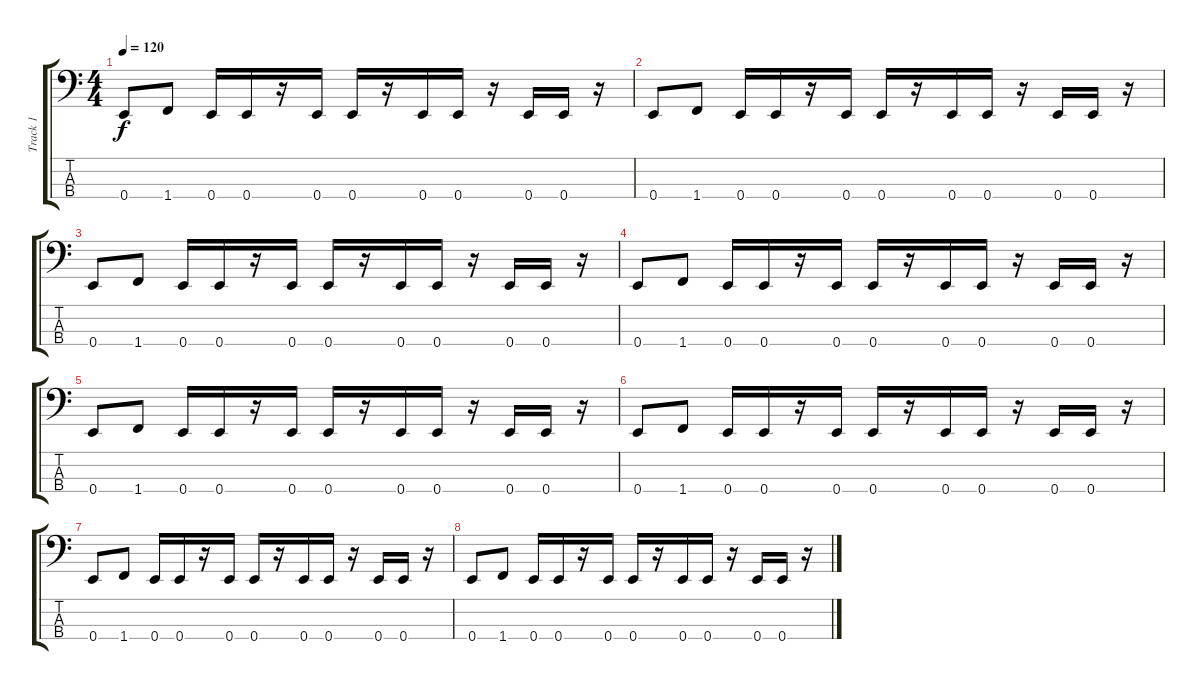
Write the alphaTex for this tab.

\track ("Track 1" "Track 1") {instrument synthbass2}
\staff {score tabs}
\tuning (G2 D2 A1 E1) {hide}
\ts (4 4)
\tempo 120
\clef f4
\ks c
0.4.8{dy f} 1.4.8 0.4.16 0.4.16 r.16 0.4.16 0.4.16 r.16 0.4.16 0.4.16 r.16 0.4.16 0.4.16 r.16 |
0.4.8 1.4.8 0.4.16 0.4.16 r.16 0.4.16 0.4.16 r.16 0.4.16 0.4.16 r.16 0.4.16 0.4.16 r.16 |
0.4.8 1.4.8 0.4.16 0.4.16 r.16 0.4.16 0.4.16 r.16 0.4.16 0.4.16 r.16 0.4.16 0.4.16 r.16 |
0.4.8 1.4.8 0.4.16 0.4.16 r.16 0.4.16 0.4.16 r.16 0.4.16 0.4.16 r.16 0.4.16 0.4.16 r.16 |
0.4.8 1.4.8 0.4.16 0.4.16 r.16 0.4.16 0.4.16 r.16 0.4.16 0.4.16 r.16 0.4.16 0.4.16 r.16 |
0.4.8 1.4.8 0.4.16 0.4.16 r.16 0.4.16 0.4.16 r.16 0.4.16 0.4.16 r.16 0.4.16 0.4.16 r.16 |
0.4.8 1.4.8 0.4.16 0.4.16 r.16 0.4.16 0.4.16 r.16 0.4.16 0.4.16 r.16 0.4.16 0.4.16 r.16 |
0.4.8 1.4.8 0.4.16 0.4.16 r.16 0.4.16 0.4.16 r.16 0.4.16 0.4.16 r.16 0.4.16 0.4.16 r.16
